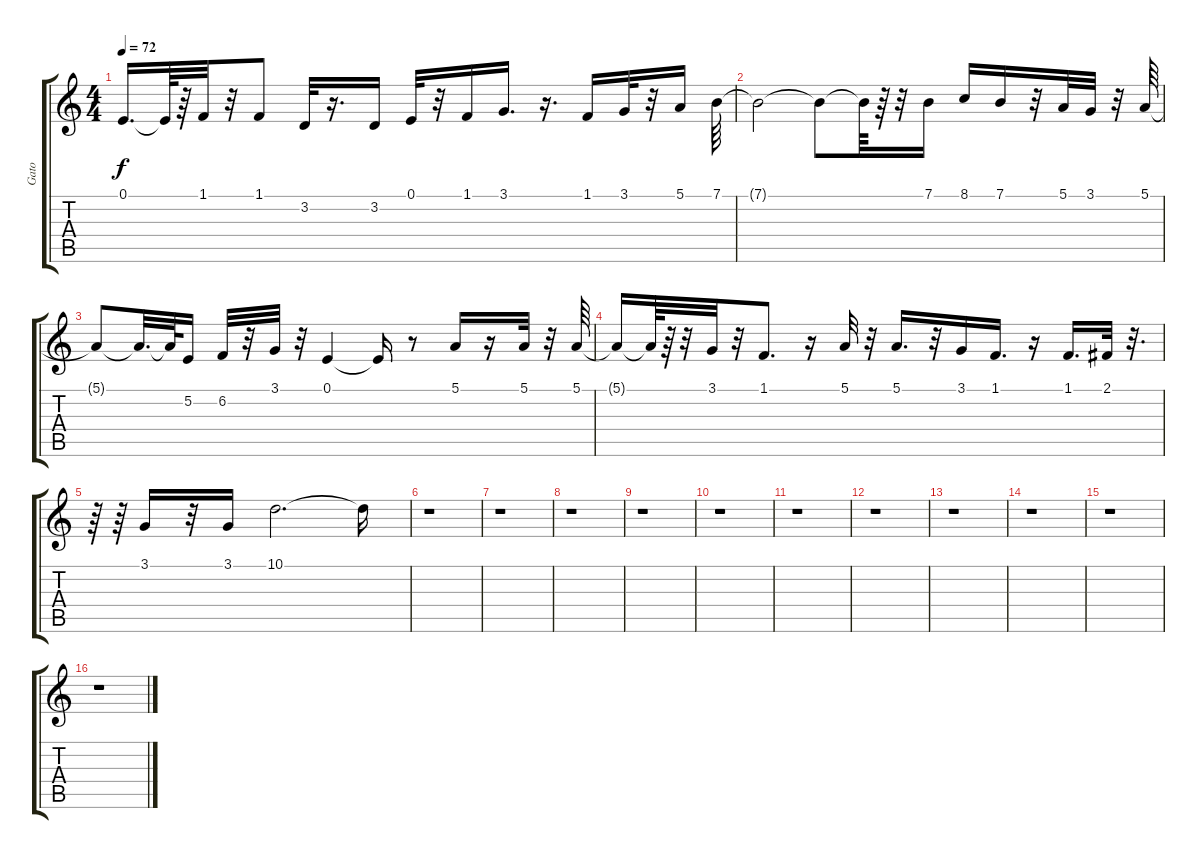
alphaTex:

\track ("Gato" "Gato") {instrument tenorsax}
\staff {score tabs}
\tuning (E4 B3 G3 D3 A2 E2) {hide}
\ts (4 4)
\tempo 72
\clef g2
\ks c
0.1{t}.16{d dy f} 0.1{t}.64 r.64 1.1.32 r.32 1.1.8 3.2.32 r.16{d} 3.2.16 0.1.32 r.32 1.1.16 3.1.16{d} r.16{d} 1.1.16 3.1.32 r.32 5.1.16 7.1.64 |
7.1{t}.2 7.1{t}.8 7.1{t}.64 r.64 r.32 7.1.16 8.1.16 7.1.16 r.32 5.1.32 3.1.32 r.32 5.1.64 |
5.1{t}.8 5.1{t}.32{d} 5.1{t}.64 5.2.16 6.2.32 r.32 3.1.32 r.32 0.1.4 0.1{t}.16 r.8 5.1.16 r.16 5.1.32 r.32 5.1.64 |
5.1{t}.16 5.1{t}.64 r.64 r.32 3.1.32 r.32 1.1.8{d} r.16 5.1.32 r.32 5.1.16{d} r.32 3.1.16 1.1.16{d} r.16 1.1.16{d} 2.1.32 r.32{d} |
r.64 r.64 3.1.16 r.32 3.1.16 10.1.2{d} 10.1{t}.16 |
r.1 |
r.1 |
r.1 |
r.1 |
r.1 |
r.1 |
r.1 |
r.1 |
r.1 |
r.1 |
r.1
